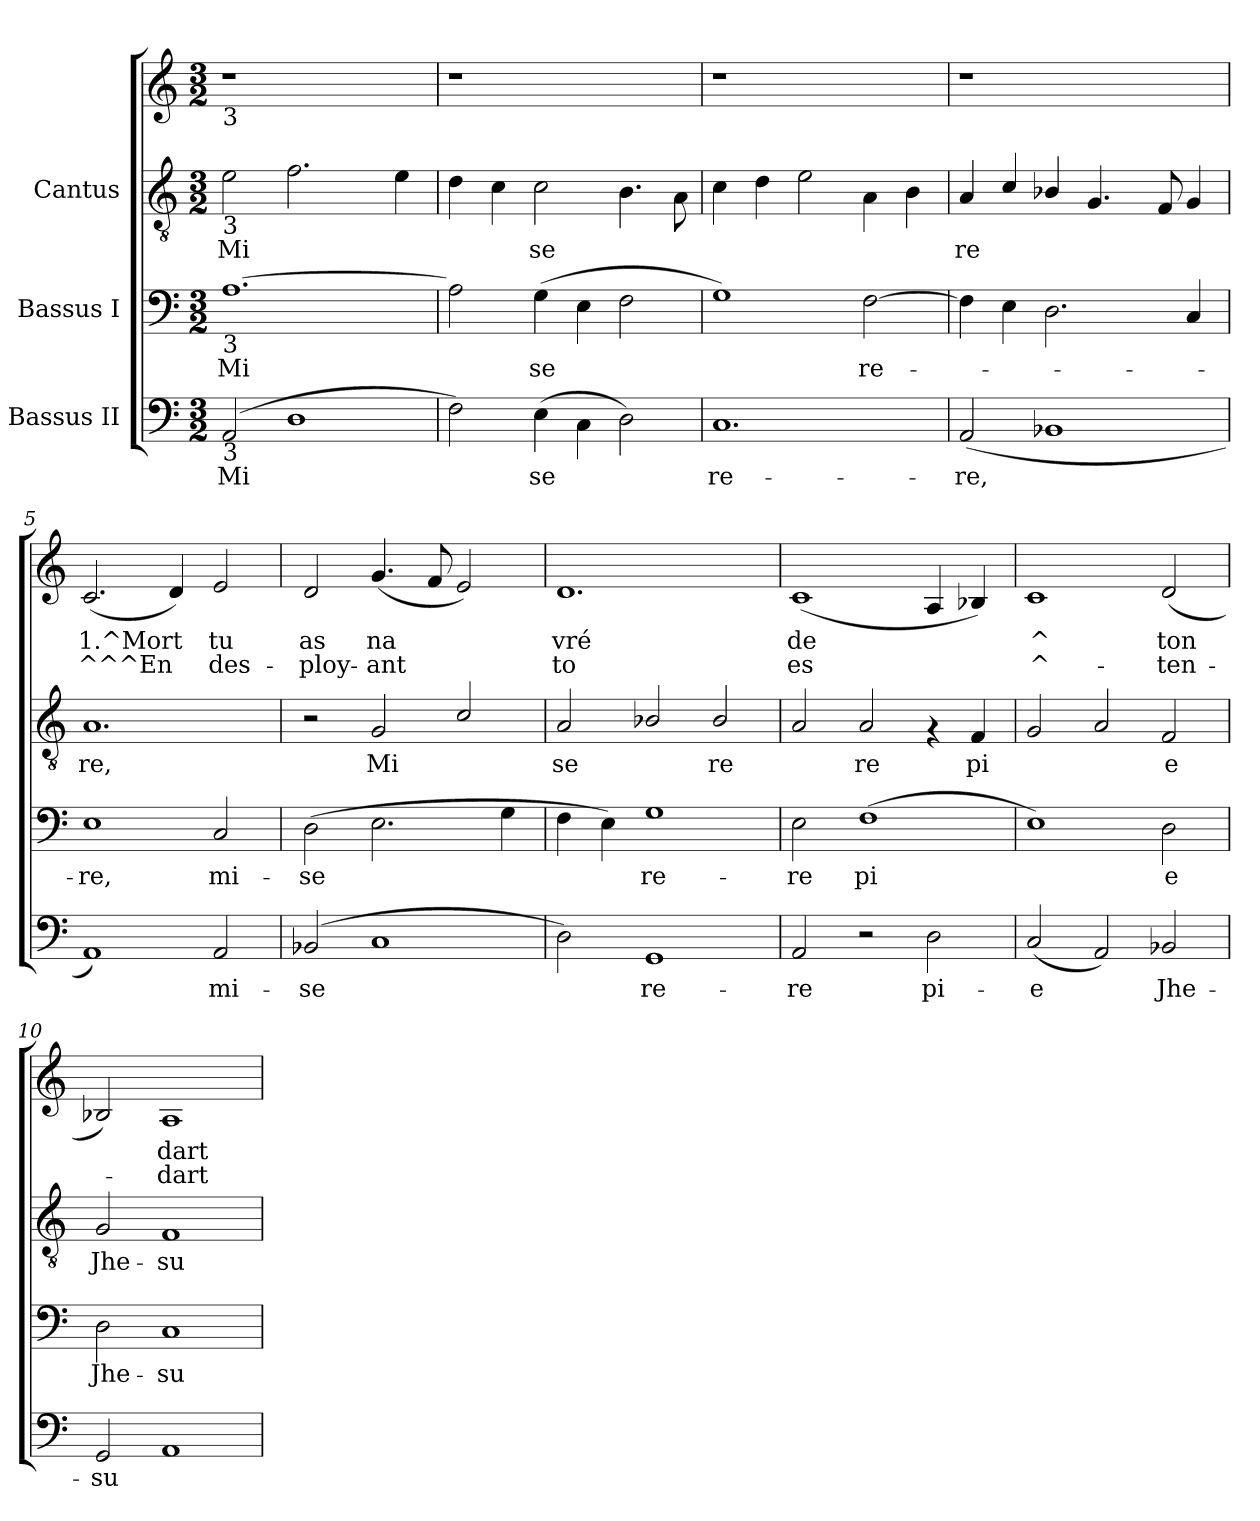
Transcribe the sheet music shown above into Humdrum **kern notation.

**kern	**text	**kern	**text	**kern	**text	**kern	**text	**text
*part3	*part3	*part2	*part2	*part1	*part1	*part1	*part1	*part1
*staff4	*staff4	*staff3	*staff3	*staff2	*staff2	*staff1	*staff1	*staff1
*I"Bassus II	*	*I"Bassus I	*	*I"Cantus	*	*	*	*
!!LO:PB:g=z
*stria5	*	*stria5	*	*stria5	*	*stria5	*	*
*clefF4	*	*clefF4	*	*clefGv2	*	*clefG2	*	*
*M3/2	*	*M3/2	*	*M3/2	*	*M3/2	*	*
*MM156	*	*MM156	*	*MM156	*	*MM156	*	*
=1	=1	=1	=1	=1	=1	=1	=1	=1
!	!	!	!	!	!	!LO:TX:b:t=3	!	!
!	!	!	!	!LO:TX:b:t=3	!	!	!	!
!	!	!LO:TX:b:t=3	!	!	!	!	!	!
!LO:TX:b:t=3	!	!	!	!	!	!	!	!
!	!LO:LY:b:cj	!	!LO:LY:b:cj	!	!LO:LY:b:cj	!	!	!
(<2AA/	Mi-	[>1.A	Mi-	2e\	Mi-	1r	.	.
!	!LO:LY:b:cj	!	!	!	!LO:LY:b:cj	!	!	!
1D	--	.	.	2.f\	--	.	.	.
.	.	.	.	.	.	2ryy	.	.
!	!	!	!	!	!LO:LY:b:cj	!	!	!
.	.	.	.	4e\	--	.	.	.
=2	=2	=2	=2	=2	=2	=2	=2	=2
!	!LO:LY:b:cj	!	!LO:LY:b:cj	!	!LO:LY:b:cj	!	!	!
2F\)	-	2A\]	-	4d\	-	1r	.	.
!	!	!	!	!	!LO:LY:b:cj	!	!	!
.	.	.	.	4c\	.	.	.	.
!	!LO:LY:b:cj	!	!LO:LY:b:cj	!	!LO:LY:b:cj	!	!	!
(>4E\	se-	(>4G\	se-	2c\	se-	.	.	.
!	!LO:LY:b:cj	!	!LO:LY:b:cj	!	!	!	!	!
4C\	--	4E\	--	.	.	.	.	.
!	!LO:LY:b:cj	!	!LO:LY:b:cj	!	!LO:LY:b:cj	!	!	!
2D\)	--	2F\	--	4.B\	--	2ryy	.	.
!	!	!	!	!	!LO:LY:b:cj	!	!	!
.	.	.	.	8A\	--	.	.	.
=3	=3	=3	=3	=3	=3	=3	=3	=3
!	!LO:LY:b:cj	!	!LO:LY:b:cj	!	!	!	!	!
1.C	-re-	1G)	-	4c\	.	1r	.	.
.	.	.	.	4d\	.	.	.	.
.	.	.	.	2e\	.	.	.	.
!	!	!	!LO:LY:b:cj	!	!	!	!	!
.	.	[>2F\	re-	4A\	.	2ryy	.	.
.	.	.	.	4B\	.	.	.	.
=4	=4	=4	=4	=4	=4	=4	=4	=4
!	!LO:LY:b:cj	!	!	!	!LO:LY:b:cj	!	!	!
(<2AA/	-re,	4F\]	.	4A/	-re-	1r	.	.
!	!	!	!	!	!LO:LY:b:cj	!	!	!
.	.	4E\	.	4c/	--	.	.	.
!	!LO:LY:b:cj	!	!	!	!LO:LY:b:cj	!	!	!
1BB-X	.	2.D\	.	4B-X/	--	.	.	.
!	!	!	!	!	!LO:LY:b:cj	!	!	!
.	.	.	.	4.G/	--	.	.	.
.	.	.	.	.	.	2ryy	.	.
!	!	!	!	!	!LO:LY:b:cj	!	!	!
.	.	.	.	8F/	--	.	.	.
!	!	!	!	!	!LO:LY:b:cj	!	!	!
.	.	4C/	.	4G/	--	.	.	.
!!LO:LB:g=z
=5	=5	=5	=5	=5	=5	=5	=5	=5
!	!LO:LY:b:cj	!	!LO:LY:b:cj	!	!LO:LY:b:cj	!	!LO:LY:b:cj	!LO:LY:b:cj
1AA)	.	1E	-re,	1.A	-re,	(<2.c/	-1.^Mort	^^^En
!	!	!	!	!	!	!	!LO:LY:b:cj	!LO:LY:b:cj
.	.	.	.	.	.	4d/)	.	.
!	!LO:LY:b:cj	!	!LO:LY:b:cj	!	!	!	!LO:LY:b:cj	!LO:LY:b:cj
2AA/	mi-	2C/	mi-	.	.	2e/	tu	des-
=6	=6	=6	=6	=6	=6	=6	=6	=6
!	!LO:LY:b:cj	!	!LO:LY:b:cj	!	!	!	!LO:LY:b:cj	!LO:LY:b:cj
(<2BB-X/	-se-	(>2D\	-se-	2r	.	2d/	as	ploy-
!	!LO:LY:b:cj	!	!LO:LY:b:cj	!	!LO:LY:b:cj	!	!LO:LY:b:cj	!LO:LY:b:cj
1C	--	2.E\	--	2G/	Mi-	(<4.g/	-na-	-ant
!	!	!	!	!	!	!	!LO:LY:b:cj	!LO:LY:b:cj
.	.	.	.	.	.	8f/	-	-
!	!	!	!	!	!LO:LY:b:cj	!	!LO:LY:b:cj	!LO:LY:b:cj
.	.	.	.	2c/	--	2e/)	-	-
!	!	!	!LO:LY:b:cj	!	!	!	!	!
.	.	4G\	--	.	.	.	.	.
=7	=7	=7	=7	=7	=7	=7	=7	=7
!	!LO:LY:b:cj	!	!LO:LY:b:cj	!	!LO:LY:b:cj	!	!LO:LY:b:cj	!LO:LY:b:cj
2D\)	-	4F\	-	2A/	se-	1.d	-vré	to
!	!	!	!LO:LY:b:cj	!	!	!	!	!
.	.	4E\)	.	.	.	.	.	.
!	!LO:LY:b:cj	!	!LO:LY:b:cj	!	!LO:LY:b:cj	!	!	!
1GG	re-	1G	re-	2B-X/	-	.	.	.
!	!	!	!	!	!LO:LY:b:cj	!	!	!
.	.	.	.	2B-/	re-	.	.	.
=8	=8	=8	=8	=8	=8	=8	=8	=8
!	!LO:LY:b:cj	!	!LO:LY:b:cj	!	!LO:LY:b:cj	!	!LO:LY:b:cj	!LO:LY:b:cj
2AA/	-re	2E\	-re	2A/	-	(<1c	-de	es-
!	!	!	!LO:LY:b:cj	!	!LO:LY:b:cj	!	!	!
2r	.	(>1F	pi-	2A/	re	.	.	.
!	!LO:LY:b:cj	!	!	!	!	!	!LO:LY:b:cj	!LO:LY:b:cj
2D\	pi-	.	.	4rF	.	4A/	-	-
!	!	!	!	!	!LO:LY:b:cj	!	!LO:LY:b:cj	!LO:LY:b:cj
.	.	.	.	4F/	pi-	4B-X/)	-	-
=9	=9	=9	=9	=9	=9	=9	=9	=9
!	!LO:LY:b:cj	!	!LO:LY:b:cj	!	!LO:LY:b:cj	!	!LO:LY:b:cj	!LO:LY:b:cj
(<2C/	-e	1E)	-	2G/	-	1c	-^	^-
!	!LO:LY:b:cj	!	!	!	!LO:LY:b:cj	!	!	!
2AA/)	.	.	.	2A/	.	.	.	.
!	!LO:LY:b:cj	!	!LO:LY:b:cj	!	!LO:LY:b:cj	!	!LO:LY:b:cj	!LO:LY:b:cj
2BB-X/	Jhe-	2D\	e	2F/	e	(<2d/	-ton	ten-
!!LO:PB:g=z
=10	=10	=10	=10	=10	=10	=10	=10	=10
!	!LO:LY:b:cj	!	!LO:LY:b:cj	!	!LO:LY:b:cj	!	!LO:LY:b:cj	!LO:LY:b:cj
2GG/	-su	2D\	Jhe-	2G/	Jhe-	2B-X/)	.	.
!	!LO:LY:b:cj	!	!LO:LY:b:cj	!	!LO:LY:b:cj	!	!LO:LY:b:cj	!LO:LY:b:cj
1AA	.	1C	-su	1F	-su	1A	dart	dart
=	=	=	=	=	=	=	=	=
*-	*-	*-	*-	*-	*-	*-	*-	*-
